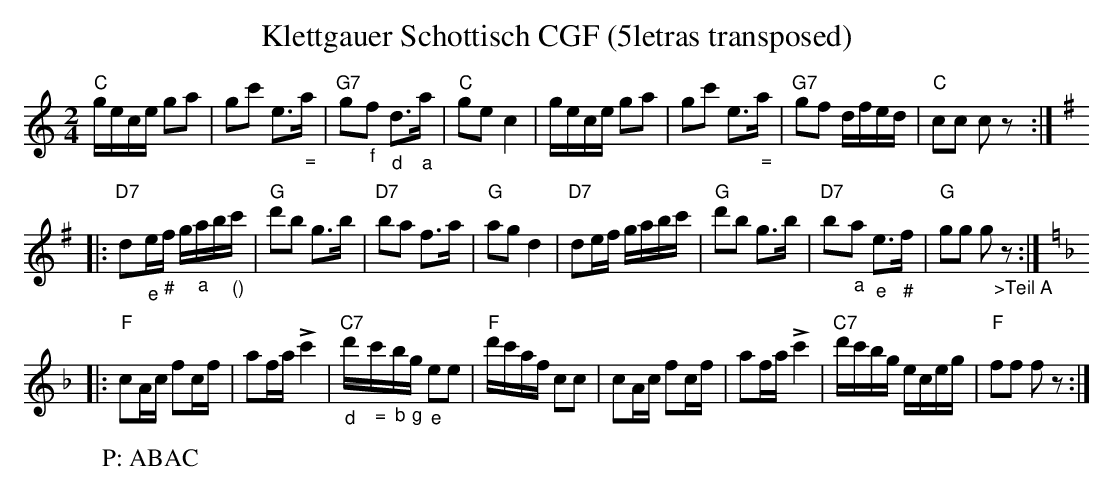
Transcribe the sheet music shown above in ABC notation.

X:1
T:Klettgauer Schottisch CGF (5letras transposed)
M:2/4
L:1/16
K:C transpose=3 %%MIDI gchordon
"C"gece g2a2 | g2c'2 e3"_ ="a | "G7"g2"_f"f2 "_d"d3"_a"a | "C"g2e2c4 | gece g2a2 | g2c'2 e3"_ ="a | "G7"g2f2 dfed | "C"c2c2 c2z2 :: [K:G]
"D7"d2"_e"e"_#"f g"_a"ab"_()"c' | "G"d'2b2 g3b | "D7"b2a2 f3a | "G"a2g2d4 | "D7"d2ef gabc' | "G"d'2b2 g3b | "D7"b2"_a"a2 "_e"e3"_#"f | "G"g2g2 g2"_>Teil A"z2 :| [K:F]
|: "F"c2Ac f2cf | a2fa !>!c'4 | "C7""_d"d'"_ ="c'"_b"b"_g"g "_e"e2e2 | "F"d'c'af c2c2 | c2Ac f2cf | a2fa !>!c'4 | "C7"d'c'bg eceg | "F"f2f2 f2z2 :|
W:P: ABAC
